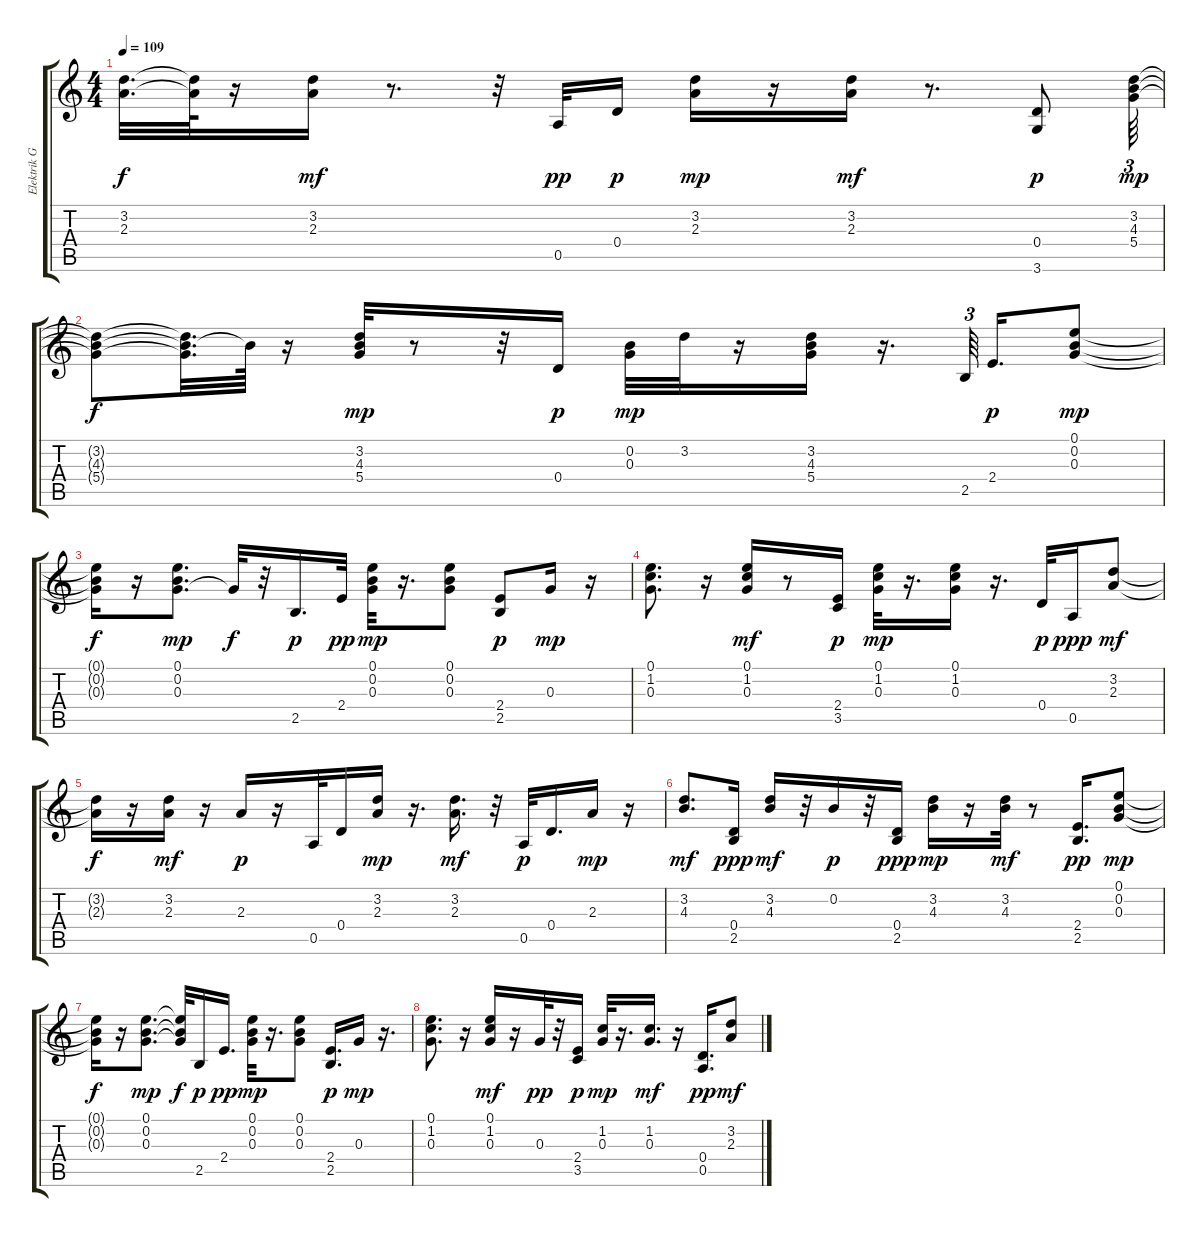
\track ("Elektrik Guitar" "Elektrik G") {instrument electricguitarjazz}
\staff {score tabs}
\tuning (E4 B3 G3 D3 A2 E2) {hide}
\ts (4 4)
\tempo 109
\clef g2
\ks c
(3.2{t} 2.3{t}).32{d dy f} (3.2{t} 2.3{t}).64 r.16 (3.2 2.3).16{dy mf} r.8{d} r.32 0.5.32{dy pp} 0.4.16{dy p} (3.2 2.3).16{dy mp} r.16 (3.2 2.3).16{dy mf} r.8{d} (0.4 3.6).8{dy p} (3.2 4.3 5.4).64{tu (3 2) dy mp} |
(3.2{t} 4.3{t} 5.4{t}).8{dy f} (3.2{t} 4.3{t} 5.4{t}).32{d} 4.3{t}.64 r.16 (3.2 4.3 5.4).32{dy mp} r.8 r.32 0.4.16{dy p} (0.2 0.3).32{dy mp} 3.2.32 r.16 (3.2 4.3 5.4).16 r.16{d} 2.5.64{tu (3 2) beam splitsecondary} 2.4.16{d dy p} (0.1 0.2 0.3).8{dy mp} |
(0.1{t} 0.2{t} 0.3{t}).16{dy f} r.16 (0.1 0.2 0.3).8{d dy mp} 0.3{t}.32{dy f} r.32 2.5.16{d dy p} 2.4.32{dy pp} (0.1 0.2 0.3).32{dy mp} r.16{d} (0.1 0.2 0.3).8 (2.4 2.5).8{dy p} 0.3.16{dy mp} r.16 |
(0.1 1.2 0.3).8{d} r.16 (0.1 1.2 0.3).16{dy mf} r.8 (2.4 3.5).16{dy p} (0.1 1.2 0.3).32{dy mp} r.16{d} (0.1 1.2 0.3).16 r.16{d} 0.4.32{dy p} 0.5.16{dy ppp} (3.2 2.3).8{dy mf} |
(3.2{t} 2.3{t}).16{dy f} r.16 (3.2 2.3).16{dy mf} r.16 2.3.16{dy p} r.16 0.5.32 0.4.16 (3.2 2.3).16{dy mp} r.16{d} (3.2 2.3).16{d dy mf} r.32 0.5.32{dy p} 0.4.16{d} 2.3.16{dy mp} r.16 |
(3.2 4.3).8{d dy mf} (0.4 2.5).16{dy ppp} (3.2 4.3).16{dy mf} r.32 0.2.16{dy p} r.32 (0.4 2.5).16{dy ppp} (3.2 4.3).16{dy mp} r.16 (3.2 4.3).32{dy mf} r.8 (2.4 2.5).16{d dy pp} (0.1 0.2 0.3).8{dy mp} |
(0.1{t} 0.2{t} 0.3{t}).16{dy f} r.16 (0.1 0.2 0.3).8{d dy mp} (0.1{t} 0.2{t} 0.3{t}).32{dy f} 2.5.16{dy p} 2.4.16{d dy pp} (0.1 0.2 0.3).32{dy mp} r.16{d} (0.1 0.2 0.3).8 (2.4 2.5).16{d dy p} 0.3.16{dy mp} r.16{d} |
(0.1 1.2 0.3).8{d} r.16 (0.1 1.2 0.3).16{dy mf} r.16 0.3.32{dy pp} r.32 (2.4 3.5).16{dy p} (1.2 0.3).32{dy mp} r.16{d} (1.2 0.3).16{d dy mf} r.16 (0.4 0.5).16{d dy pp} (3.2 2.3).8{dy mf}
